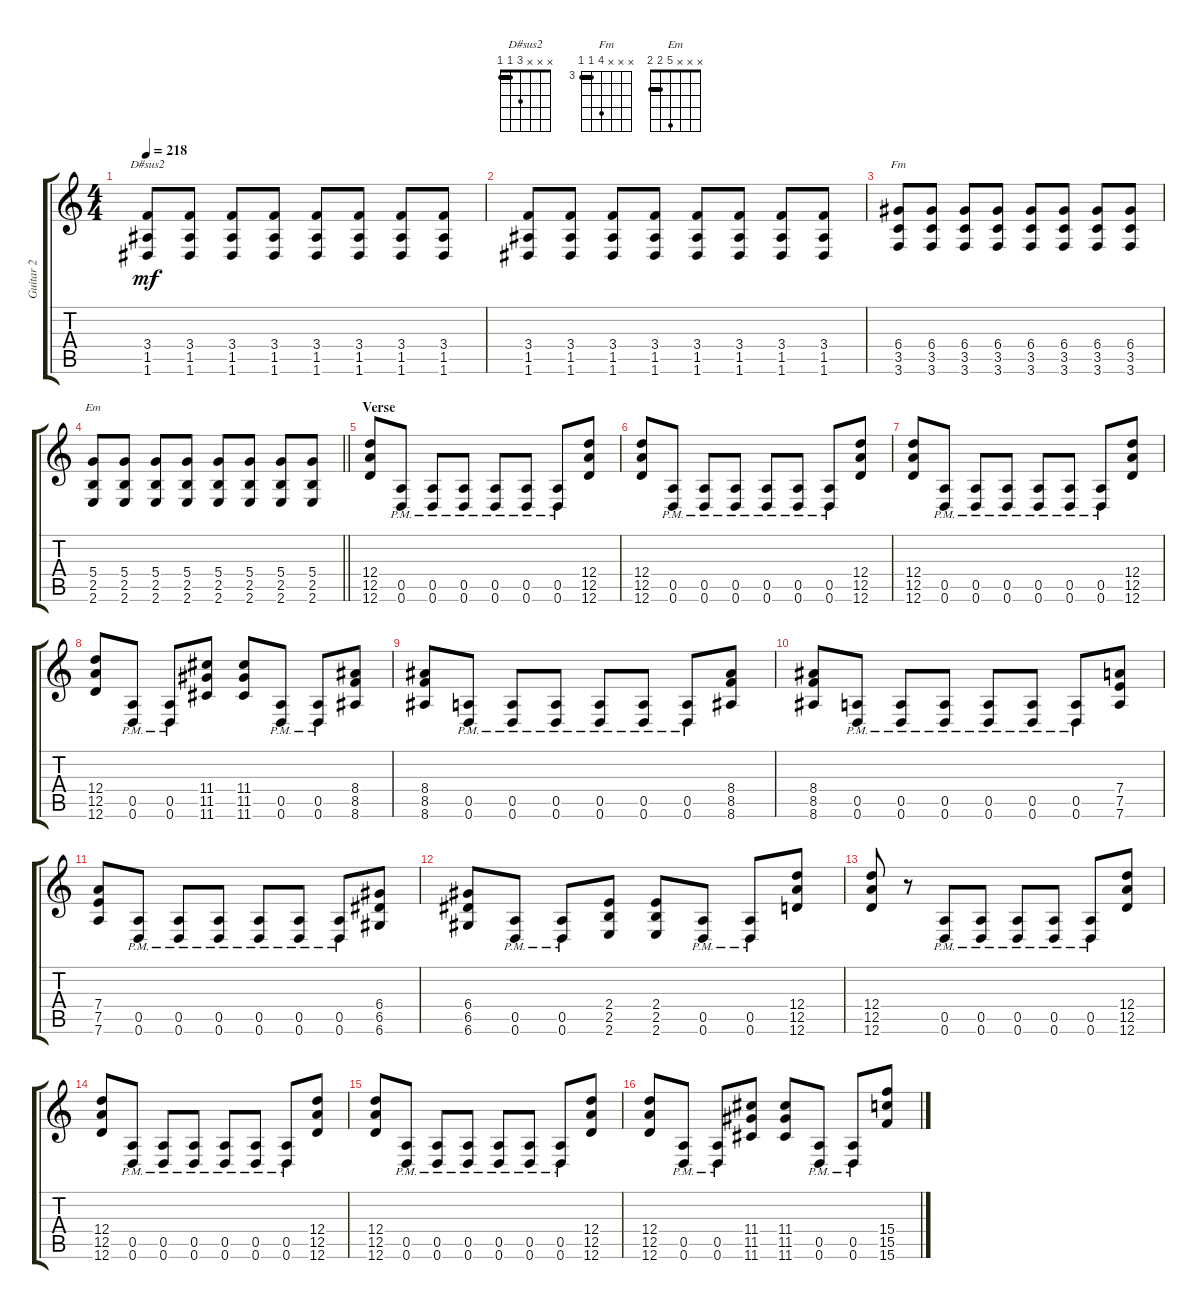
\track ("Guitar 2" "Guitar 2") {instrument distortionguitar}
\staff {score tabs}
\tuning (E4 B3 G3 D3 A2 D2) {hide}
\chord ("D#sus2" x x x 3 1 1) {barre 1}
\chord ("Fm" x x x 6 3 3) {firstfret 3 barre 3}
\chord ("Em" x x x 5 2 2) {barre 2}
\ts (4 4)
\tempo 218
\clef g2
\ks c
(3.4 1.5 1.6).8{ch "D#sus2" dy mf} (3.4 1.5 1.6).8 (3.4 1.5 1.6).8 (3.4 1.5 1.6).8 (3.4 1.5 1.6).8 (3.4 1.5 1.6).8 (3.4 1.5 1.6).8 (3.4 1.5 1.6).8 |
(3.4 1.5 1.6).8 (3.4 1.5 1.6).8 (3.4 1.5 1.6).8 (3.4 1.5 1.6).8 (3.4 1.5 1.6).8 (3.4 1.5 1.6).8 (3.4 1.5 1.6).8 (3.4 1.5 1.6).8 |
(6.4 3.5 3.6).8{ch "Fm"} (6.4 3.5 3.6).8 (6.4 3.5 3.6).8 (6.4 3.5 3.6).8 (6.4 3.5 3.6).8 (6.4 3.5 3.6).8 (6.4 3.5 3.6).8 (6.4 3.5 3.6).8 |
\barLineRight lightlight
(5.4 2.5 2.6).8{ch "Em"} (5.4 2.5 2.6).8 (5.4 2.5 2.6).8 (5.4 2.5 2.6).8 (5.4 2.5 2.6).8 (5.4 2.5 2.6).8 (5.4 2.5 2.6).8 (5.4 2.5 2.6).8 |
\section ("" "Verse")
(12.4 12.5 12.6).8{volume 13} (0.5{pm} 0.6).8 (0.5{pm} 0.6).8 (0.5{pm} 0.6).8 (0.5{pm} 0.6).8 (0.5{pm} 0.6).8 (0.5{pm} 0.6).8 (12.4 12.5 12.6).8 |
(12.4 12.5 12.6).8 (0.5{pm} 0.6).8 (0.5{pm} 0.6).8 (0.5{pm} 0.6).8 (0.5{pm} 0.6).8 (0.5{pm} 0.6).8 (0.5{pm} 0.6).8 (12.4 12.5 12.6).8 |
(12.4 12.5 12.6).8 (0.5{pm} 0.6).8 (0.5{pm} 0.6).8 (0.5{pm} 0.6).8 (0.5{pm} 0.6).8 (0.5{pm} 0.6).8 (0.5{pm} 0.6).8 (12.4 12.5 12.6).8 |
(12.4 12.5 12.6).8 (0.5{pm} 0.6).8 (0.5{pm} 0.6).8 (11.4 11.5 11.6).8 (11.4 11.5 11.6).8 (0.5{pm} 0.6).8 (0.5{pm} 0.6).8 (8.4 8.5 8.6).8 |
(8.4 8.5 8.6).8 (0.5{pm} 0.6).8 (0.5{pm} 0.6).8 (0.5{pm} 0.6).8 (0.5{pm} 0.6).8 (0.5{pm} 0.6).8 (0.5{pm} 0.6).8 (8.4 8.5 8.6).8 |
(8.4 8.5 8.6).8 (0.5{pm} 0.6).8 (0.5{pm} 0.6).8 (0.5{pm} 0.6).8 (0.5{pm} 0.6).8 (0.5{pm} 0.6).8 (0.5{pm} 0.6).8 (7.4 7.5 7.6).8 |
(7.4 7.5 7.6).8 (0.5{pm} 0.6).8 (0.5{pm} 0.6).8 (0.5{pm} 0.6).8 (0.5{pm} 0.6).8 (0.5{pm} 0.6).8 (0.5{pm} 0.6).8 (6.4 6.5 6.6).8 |
(6.4 6.5 6.6).8 (0.5{pm} 0.6).8 (0.5{pm} 0.6).8 (2.4 2.5 2.6).8 (2.4 2.5 2.6).8 (0.5{pm} 0.6).8 (0.5{pm} 0.6).8 (12.4 12.5 12.6).8 |
(12.4 12.5 12.6).8 r.8 (0.5{pm} 0.6).8 (0.5{pm} 0.6).8 (0.5{pm} 0.6).8 (0.5{pm} 0.6).8 (0.5{pm} 0.6).8 (12.4 12.5 12.6).8 |
(12.4 12.5 12.6).8 (0.5 0.6{pm}).8 (0.5 0.6{pm}).8 (0.5 0.6{pm}).8 (0.5 0.6{pm}).8 (0.5 0.6{pm}).8 (0.5 0.6{pm}).8 (12.4 12.5 12.6).8 |
(12.4 12.5 12.6).8 (0.5 0.6{pm}).8 (0.5 0.6{pm}).8 (0.5 0.6{pm}).8 (0.5 0.6{pm}).8 (0.5 0.6{pm}).8 (0.5 0.6{pm}).8 (12.4 12.5 12.6).8 |
(12.4 12.5 12.6).8 (0.5 0.6{pm}).8 (0.5 0.6{pm}).8 (11.4 11.5 11.6).8 (11.4 11.5 11.6).8 (0.5 0.6{pm}).8 (0.5 0.6{pm}).8 (15.4 15.5 15.6).8
